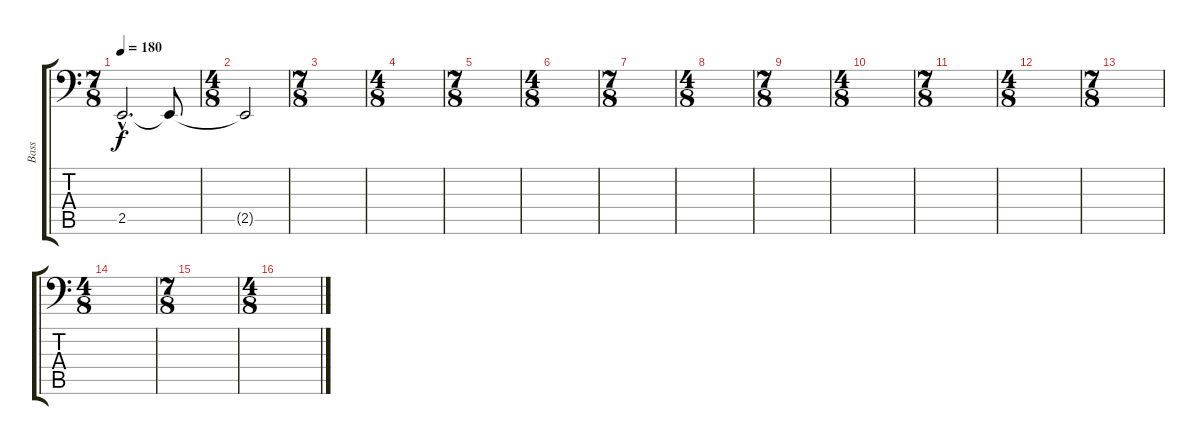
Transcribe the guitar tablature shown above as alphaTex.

\track ("Bass" "Bass") {instrument acousticbass}
\staff {score tabs}
\tuning (C3 G2 D2 A1 D1 B0) {hide}
\ts (7 8)
\tempo 180
\clef f4
\ks c
2.5{hac}.2{d dy f} 2.5{t}.8 |
\ts (4 8)
2.5{t}.2 |
\ts (7 8)
|
\ts (4 8)
|
\ts (7 8)
|
\ts (4 8)
|
\ts (7 8)
|
\ts (4 8)
|
\ts (7 8)
|
\ts (4 8)
|
\ts (7 8)
|
\ts (4 8)
|
\ts (7 8)
|
\ts (4 8)
|
\ts (7 8)
|
\ts (4 8)
